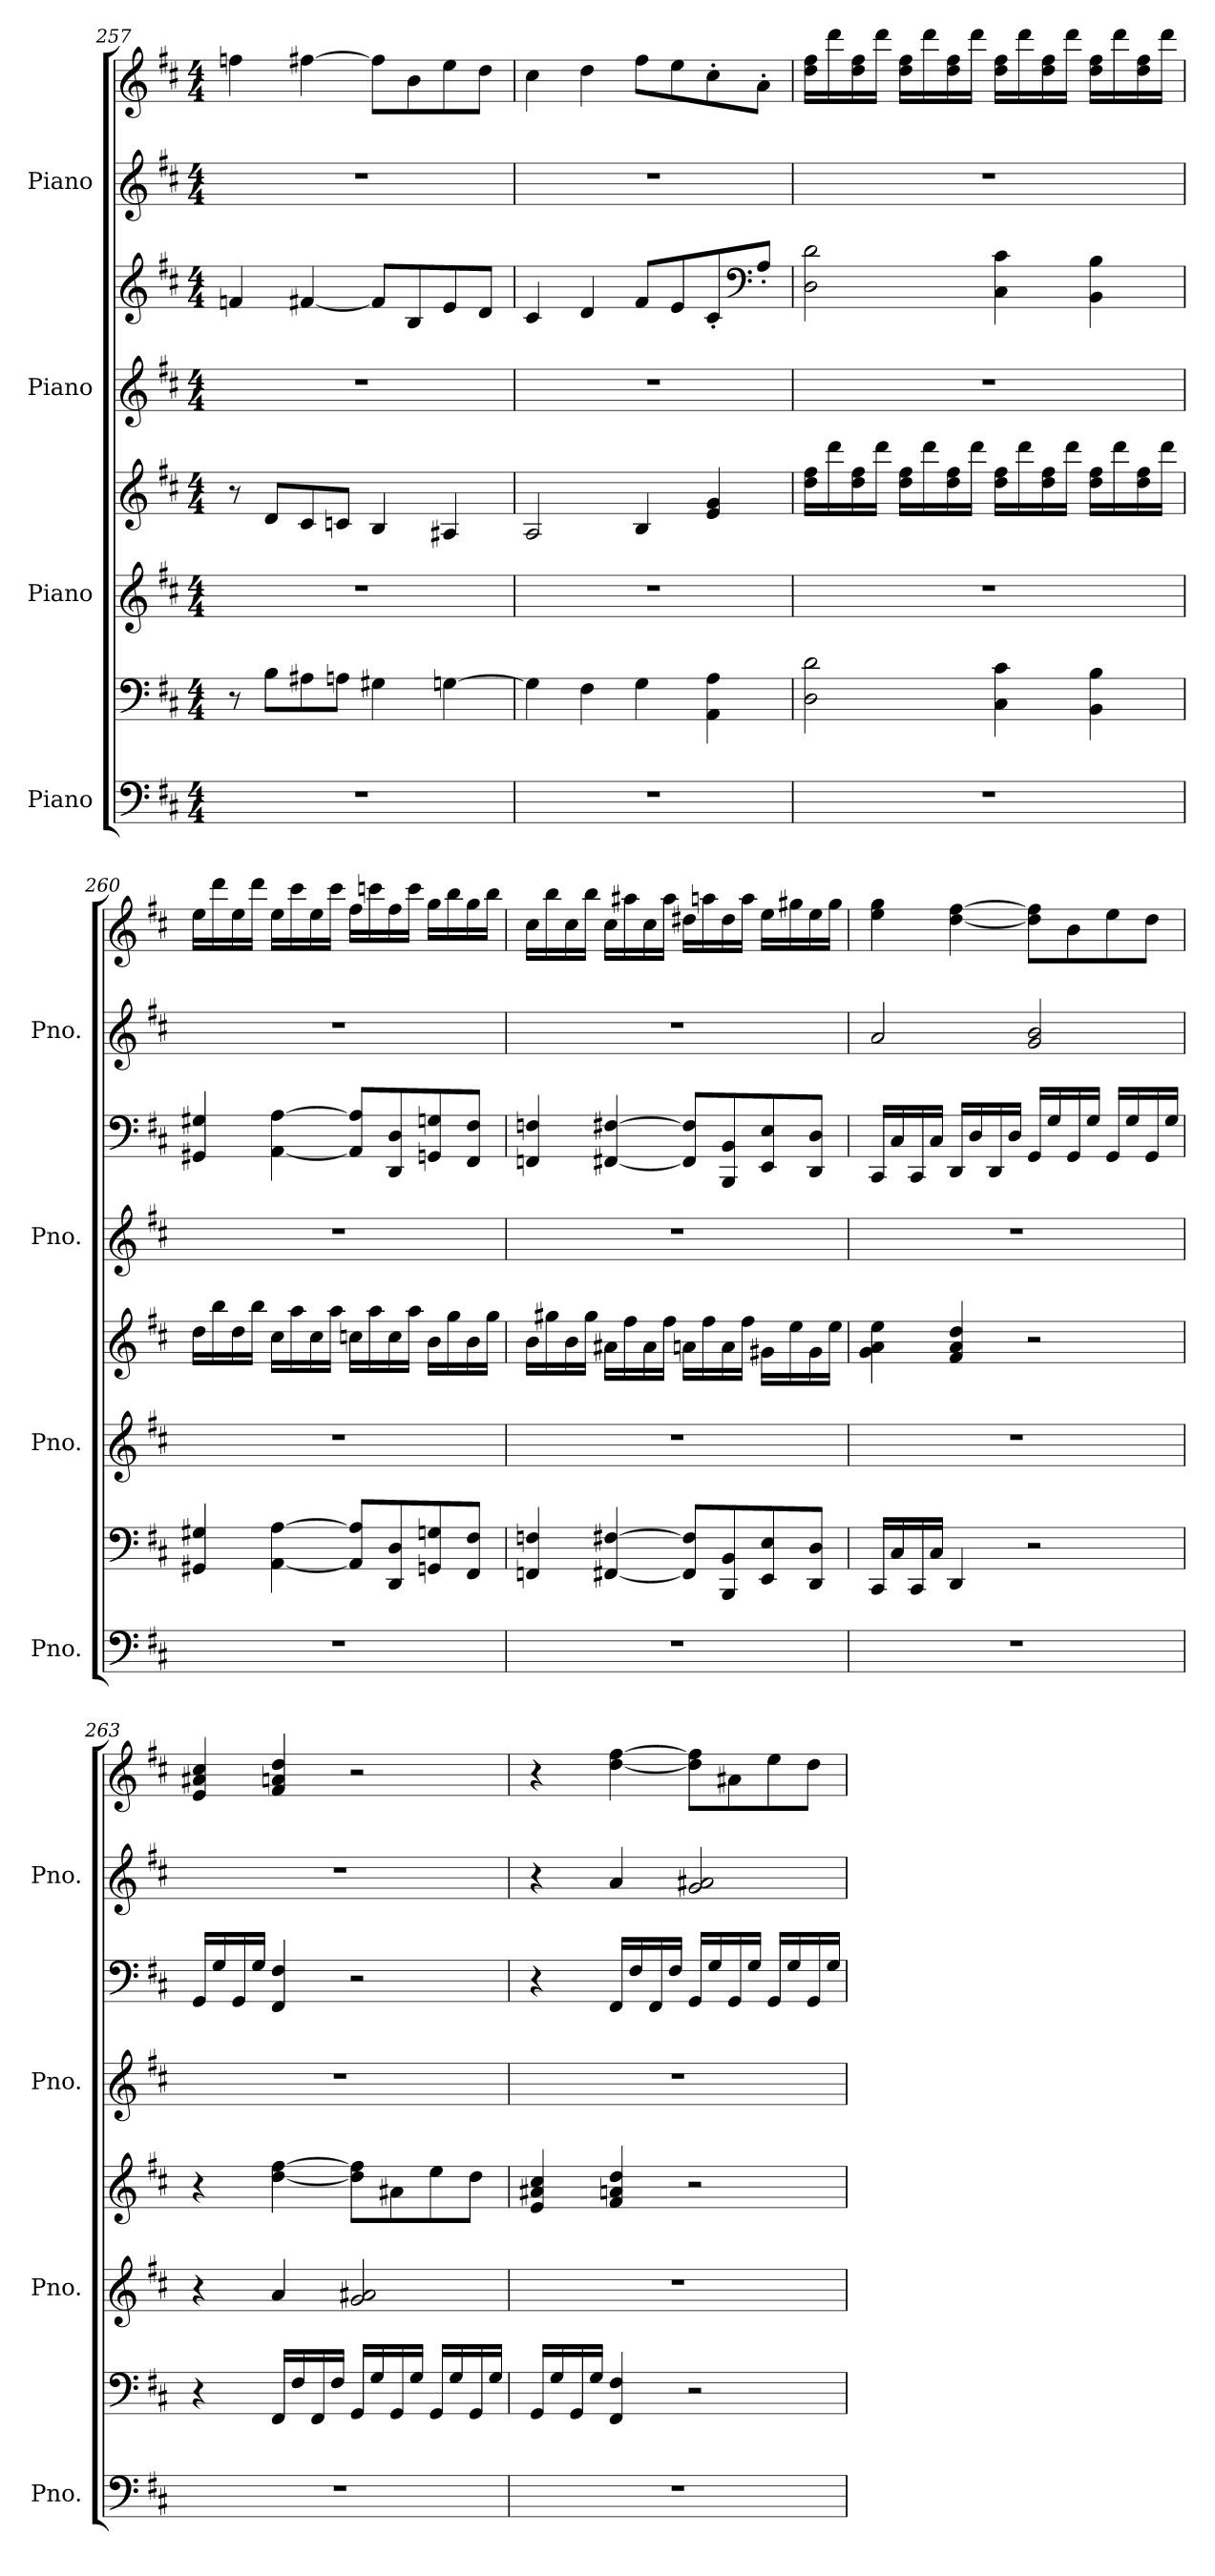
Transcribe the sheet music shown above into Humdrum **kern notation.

**kern	**kern	**kern	**kern	**kern	**kern	**kern	**kern
*part4	*part4	*part3	*part3	*part2	*part2	*part1	*part1
*staff8	*staff7	*staff6	*staff5	*staff4	*staff3	*staff2	*staff1
*I"Piano	*	*I"Piano	*	*I"Piano	*	*I"Piano	*
*I'Pno.	*	*I'Pno.	*	*I'Pno.	*	*I'Pno.	*
*clefF4	*clefF4	*clefG2	*clefG2	*clefG2	*clefG2	*clefG2	*clefG2
*k[f#c#]	*k[f#c#]	*k[f#c#]	*k[f#c#]	*k[f#c#]	*k[f#c#]	*k[f#c#]	*k[f#c#]
*M4/4	*M4/4	*M4/4	*M4/4	*M4/4	*M4/4	*M4/4	*M4/4
=257	=257	=257	=257	=257	=257	=257	=257
1r	8r	1r	8r	1r	4fn/	1r	4ffn\
.	8B\L	.	8d/L	.	.	.	.
.	8A#X\	.	8c#/	.	[4f#X/	.	[4ff#X\
.	8An\J	.	8cn/J	.	.	.	.
.	4G#X\	.	4B/	.	8f#/L]	.	8ff#\L]
.	.	.	.	.	8B/	.	8b\
.	[4Gn\	.	4A#X/	.	8e/	.	8ee\
.	.	.	.	.	8d/J	.	8dd\J
=258	=258	=258	=258	=258	=258	=258	=258
1r	4G\]	1r	2A/	1r	4c#/	1r	4cc#\
.	4F#\	.	.	.	4d/	.	4dd\
.	4G\	.	4B/	.	8f#/L	.	8ff#\L
.	.	.	.	.	8e/	.	8ee\
.	4AA\ 4A\	.	4e/ 4g/	.	8c#'/	.	8cc#'\
*	*	*	*	*	*clefF4	*	*
.	.	.	.	.	8A'/J	.	8a'\J
!!LO:PB:g=z
=259	=259	=259	=259	=259	=259	=259	=259
1r	2D\ 2d\	1r	16dd\ 16ff#\LL	1r	2D\ 2d\	1r	16dd\ 16ff#\LL
.	.	.	16ddd\	.	.	.	16ddd\
.	.	.	16dd\ 16ff#\	.	.	.	16dd\ 16ff#\
.	.	.	16ddd\JJ	.	.	.	16ddd\JJ
.	.	.	16dd\ 16ff#\LL	.	.	.	16dd\ 16ff#\LL
.	.	.	16ddd\	.	.	.	16ddd\
.	.	.	16dd\ 16ff#\	.	.	.	16dd\ 16ff#\
.	.	.	16ddd\JJ	.	.	.	16ddd\JJ
.	4C#\ 4c#\	.	16dd\ 16ff#\LL	.	4C#\ 4c#\	.	16dd\ 16ff#\LL
.	.	.	16ddd\	.	.	.	16ddd\
.	.	.	16dd\ 16ff#\	.	.	.	16dd\ 16ff#\
.	.	.	16ddd\JJ	.	.	.	16ddd\JJ
.	4BB\ 4B\	.	16dd\ 16ff#\LL	.	4BB\ 4B\	.	16dd\ 16ff#\LL
.	.	.	16ddd\	.	.	.	16ddd\
.	.	.	16dd\ 16ff#\	.	.	.	16dd\ 16ff#\
.	.	.	16ddd\JJ	.	.	.	16ddd\JJ
=260	=260	=260	=260	=260	=260	=260	=260
1r	4GG#X/ 4G#X/	1r	16dd\LL	1r	4GG#X/ 4G#X/	1r	16ee\LL
.	.	.	16bb\	.	.	.	16ddd\
.	.	.	16dd\	.	.	.	16ee\
.	.	.	16bb\JJ	.	.	.	16ddd\JJ
.	[4AA\ [4A\	.	16cc#\LL	.	[4AA\ [4A\	.	16ee\LL
.	.	.	16aa\	.	.	.	16ccc#\
.	.	.	16cc#\	.	.	.	16ee\
.	.	.	16aa\JJ	.	.	.	16ccc#\JJ
.	8AA/] 8A/]L	.	16ccn\LL	.	8AA/] 8A/]L	.	16ff#\LL
.	.	.	16aa\	.	.	.	16cccn\
.	8DD/ 8D/	.	16cc\	.	8DD/ 8D/	.	16ff#\
.	.	.	16aa\JJ	.	.	.	16ccc\JJ
.	8GGn/ 8Gn/	.	16b\LL	.	8GGn/ 8Gn/	.	16gg\LL
.	.	.	16gg\	.	.	.	16bb\
.	8FF#/ 8F#/J	.	16b\	.	8FF#/ 8F#/J	.	16gg\
.	.	.	16gg\JJ	.	.	.	16bb\JJ
!!LO:PB:g=z
=261	=261	=261	=261	=261	=261	=261	=261
1r	4FFn/ 4Fn/	1r	16b\LL	1r	4FFn/ 4Fn/	1r	16cc#\LL
.	.	.	16gg#X\	.	.	.	16bb\
.	.	.	16b\	.	.	.	16cc#\
.	.	.	16gg#\JJ	.	.	.	16bb\JJ
.	[4FF#X/ [4F#X/	.	16a#X\LL	.	[4FF#X/ [4F#X/	.	16cc#\LL
.	.	.	16ff#\	.	.	.	16aa#X\
.	.	.	16a#\	.	.	.	16cc#\
.	.	.	16ff#\JJ	.	.	.	16aa#\JJ
.	8FF#/] 8F#/]L	.	16an\LL	.	8FF#/] 8F#/]L	.	16dd#X\LL
.	.	.	16ff#\	.	.	.	16aan\
.	8BBB/ 8BB/	.	16a\	.	8BBB/ 8BB/	.	16dd#\
.	.	.	16ff#\JJ	.	.	.	16aa\JJ
.	8EE/ 8E/	.	16g#X\LL	.	8EE/ 8E/	.	16ee\LL
.	.	.	16ee\	.	.	.	16gg#X\
.	8DD/ 8D/J	.	16g#\	.	8DD/ 8D/J	.	16ee\
.	.	.	16ee\JJ	.	.	.	16gg#\JJ
=262	=262	=262	=262	=262	=262	=262	=262
1r	16CC#/LL	1r	4g\ 4a\ 4ee\	1r	16CC#/LL	2a/	4ee\ 4gg\
.	16C#/	.	.	.	16C#/	.	.
.	16CC#/	.	.	.	16CC#/	.	.
.	16C#/JJ	.	.	.	16C#/JJ	.	.
.	4DD/	.	4f#/ 4a/ 4dd/	.	16DD/LL	.	[4dd\ [4ff#\
.	.	.	.	.	16D/	.	.
.	.	.	.	.	16DD/	.	.
.	.	.	.	.	16D/JJ	.	.
.	2r	.	2r	.	16GG/LL	2g/ 2b/	8dd\] 8ff#\]L
.	.	.	.	.	16G/	.	.
.	.	.	.	.	16GG/	.	8b\
.	.	.	.	.	16G/JJ	.	.
.	.	.	.	.	16GG/LL	.	8ee\
.	.	.	.	.	16G/	.	.
.	.	.	.	.	16GG/	.	8dd\J
.	.	.	.	.	16G/JJ	.	.
!!LO:PB:g=z
=263	=263	=263	=263	=263	=263	=263	=263
1r	4r	4r	4r	1r	16GG/LL	1r	4e/ 4a#X/ 4cc#/
.	.	.	.	.	16G/	.	.
.	.	.	.	.	16GG/	.	.
.	.	.	.	.	16G/JJ	.	.
.	16FF#/LL	4a/	[4dd\ [4ff#\	.	4FF#/ 4F#/	.	4f#/ 4an/ 4dd/
.	16F#/	.	.	.	.	.	.
.	16FF#/	.	.	.	.	.	.
.	16F#/JJ	.	.	.	.	.	.
.	16GG/LL	2g/ 2a#X/	8dd\] 8ff#\]L	.	2r	.	2r
.	16G/	.	.	.	.	.	.
.	16GG/	.	8a#X\	.	.	.	.
.	16G/JJ	.	.	.	.	.	.
.	16GG/LL	.	8ee\	.	.	.	.
.	16G/	.	.	.	.	.	.
.	16GG/	.	8dd\J	.	.	.	.
.	16G/JJ	.	.	.	.	.	.
=264	=264	=264	=264	=264	=264	=264	=264
1r	16GG/LL	1r	4e/ 4a#X/ 4cc#/	1r	4r	4r	4r
.	16G/	.	.	.	.	.	.
.	16GG/	.	.	.	.	.	.
.	16G/JJ	.	.	.	.	.	.
.	4FF#/ 4F#/	.	4f#/ 4an/ 4dd/	.	16FF#/LL	4a/	[4dd\ [4ff#\
.	.	.	.	.	16F#/	.	.
.	.	.	.	.	16FF#/	.	.
.	.	.	.	.	16F#/JJ	.	.
.	2r	.	2r	.	16GG/LL	2g/ 2a#X/	8dd\] 8ff#\]L
.	.	.	.	.	16G/	.	.
.	.	.	.	.	16GG/	.	8a#X\
.	.	.	.	.	16G/JJ	.	.
.	.	.	.	.	16GG/LL	.	8ee\
.	.	.	.	.	16G/	.	.
.	.	.	.	.	16GG/	.	8dd\J
.	.	.	.	.	16G/JJ	.	.
=	=	=	=	=	=	=	=
*-	*-	*-	*-	*-	*-	*-	*-
